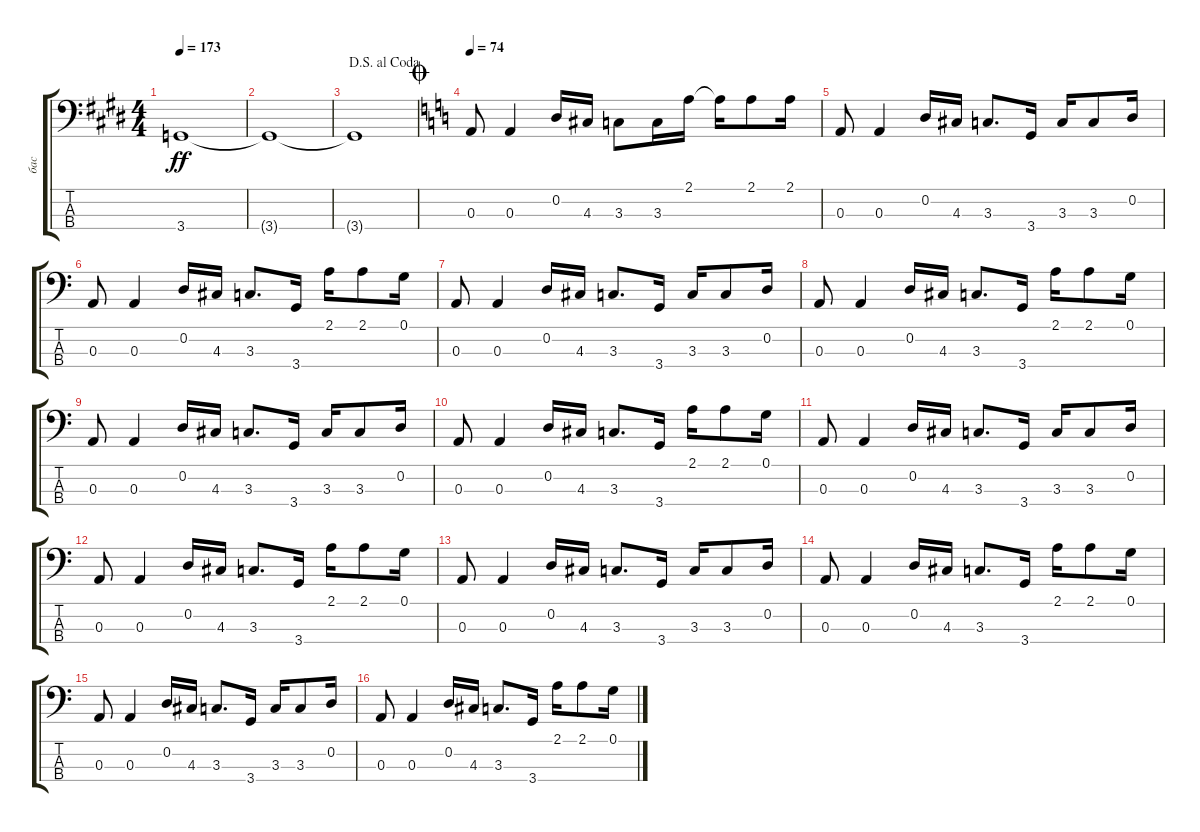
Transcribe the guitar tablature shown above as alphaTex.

\track ("бас" "бас") {instrument electricbassfinger}
\staff {score tabs}
\tuning (G2 D2 A1 E1) {hide}
\ts (4 4)
\tempo 173
\clef f4
\ks c#minor
3.4{t}.1{dy ff} |
3.4{t}.1 |
\jump dalsegnoalcoda
3.4{t}.1 |
\jump coda
\tempo 74
\ks aminor
0.3.8 0.3.4 0.2.16 4.3.16 3.3.8 3.3.16 2.1.16 2.1{t}.16 2.1.8 2.1.16 |
0.3.8 0.3.4 0.2.16 4.3.16 3.3.8{d} 3.4.16 3.3.16 3.3.8 0.2.16 |
0.3.8 0.3.4 0.2.16 4.3.16 3.3.8{d} 3.4.16 2.1.16 2.1.8 0.1.16 |
0.3.8 0.3.4 0.2.16 4.3.16 3.3.8{d} 3.4.16 3.3.16 3.3.8 0.2.16 |
0.3.8 0.3.4 0.2.16 4.3.16 3.3.8{d} 3.4.16 2.1.16 2.1.8 0.1.16 |
0.3.8 0.3.4 0.2.16 4.3.16 3.3.8{d} 3.4.16 3.3.16 3.3.8 0.2.16 |
0.3.8 0.3.4 0.2.16 4.3.16 3.3.8{d} 3.4.16 2.1.16 2.1.8 0.1.16 |
0.3.8 0.3.4 0.2.16 4.3.16 3.3.8{d} 3.4.16 3.3.16 3.3.8 0.2.16 |
0.3.8 0.3.4 0.2.16 4.3.16 3.3.8{d} 3.4.16 2.1.16 2.1.8 0.1.16 |
0.3.8 0.3.4 0.2.16 4.3.16 3.3.8{d} 3.4.16 3.3.16 3.3.8 0.2.16 |
0.3.8 0.3.4 0.2.16 4.3.16 3.3.8{d} 3.4.16 2.1.16 2.1.8 0.1.16 |
0.3.8 0.3.4 0.2.16 4.3.16 3.3.8{d} 3.4.16 3.3.16 3.3.8 0.2.16 |
0.3.8 0.3.4 0.2.16 4.3.16 3.3.8{d} 3.4.16 2.1.16 2.1.8 0.1.16
